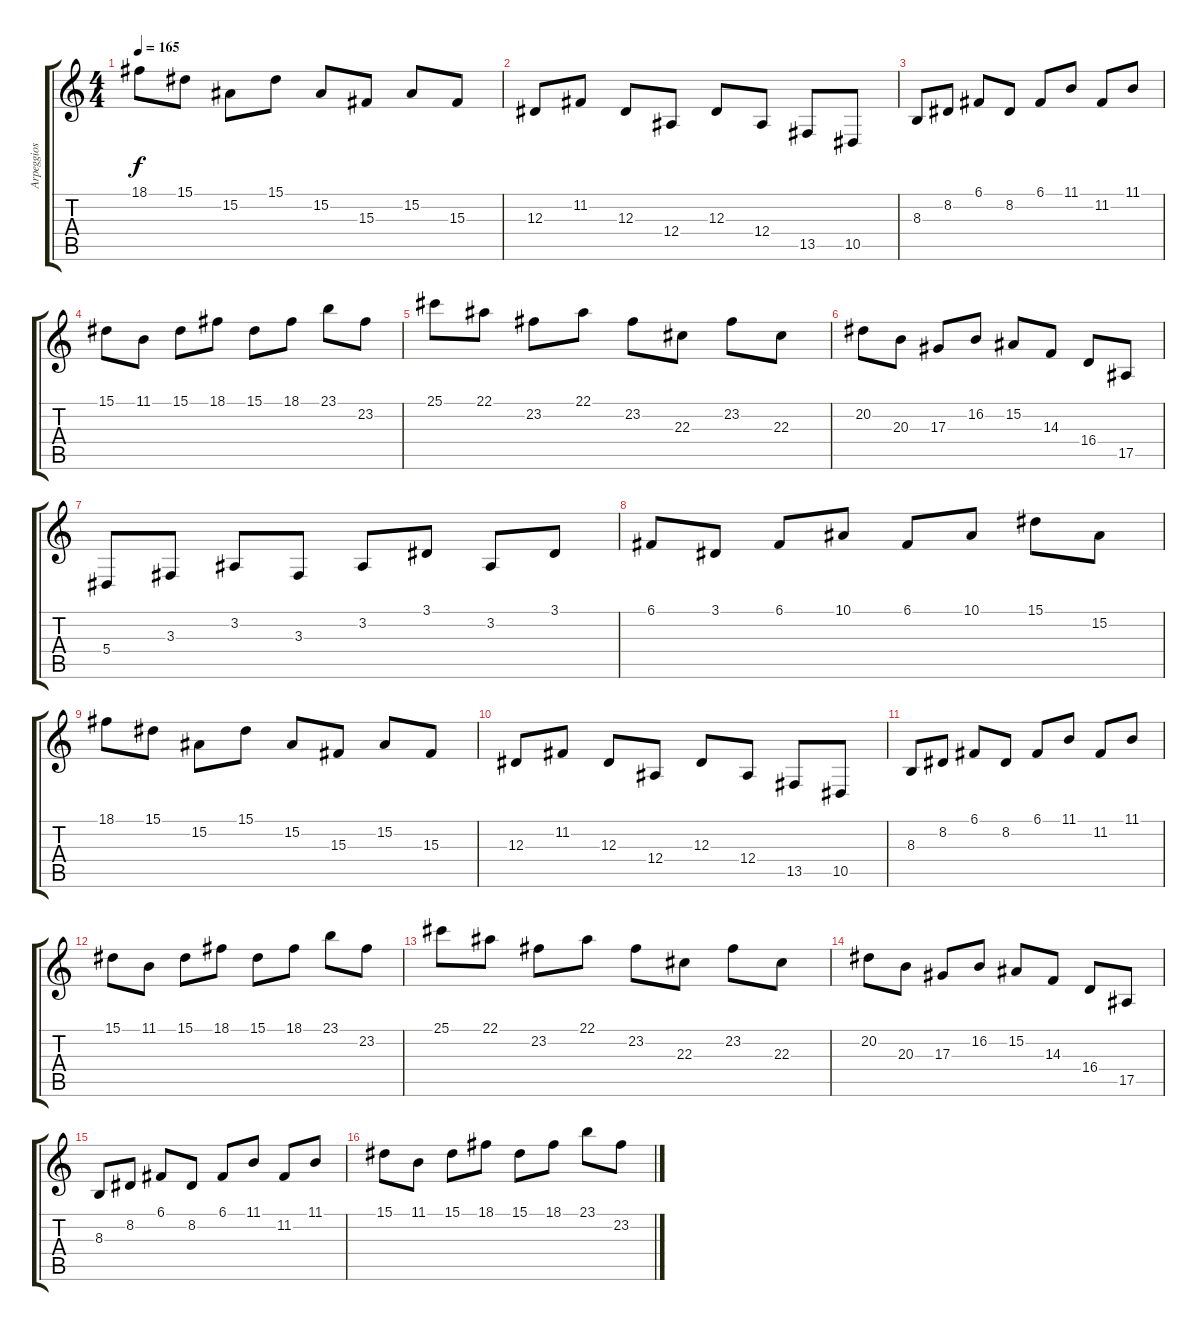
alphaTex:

\track ("Arpeggios" "Arpeggios") {instrument koto}
\staff {score tabs}
\tuning (C4 G3 Eb3 Bb2 F2 C2) {hide}
\ts (4 4)
\tempo 165
\clef g2
\ks c
18.1.8{dy f} 15.1.8 15.2.8 15.1.8 15.2.8 15.3.8 15.2.8 15.3.8 |
12.3.8 11.2.8 12.3.8 12.4.8 12.3.8 12.4.8 13.5.8 10.5.8 |
8.3.8 8.2.8 6.1.8 8.2.8 6.1.8 11.1.8 11.2.8 11.1.8 |
15.1.8 11.1.8 15.1.8 18.1.8 15.1.8 18.1.8 23.1.8 23.2.8 |
25.1.8 22.1.8 23.2.8 22.1.8 23.2.8 22.3.8 23.2.8 22.3.8 |
20.2.8 20.3.8 17.3.8 16.2.8 15.2.8 14.3.8 16.4.8 17.5.8 |
5.4.8 3.3.8 3.2.8 3.3.8 3.2.8 3.1.8 3.2.8 3.1.8 |
6.1.8 3.1.8 6.1.8 10.1.8 6.1.8 10.1.8 15.1.8 15.2.8 |
18.1.8 15.1.8 15.2.8 15.1.8 15.2.8 15.3.8 15.2.8 15.3.8 |
12.3.8 11.2.8 12.3.8 12.4.8 12.3.8 12.4.8 13.5.8 10.5.8 |
8.3.8 8.2.8 6.1.8 8.2.8 6.1.8 11.1.8 11.2.8 11.1.8 |
15.1.8 11.1.8 15.1.8 18.1.8 15.1.8 18.1.8 23.1.8 23.2.8 |
25.1.8 22.1.8 23.2.8 22.1.8 23.2.8 22.3.8 23.2.8 22.3.8 |
20.2.8 20.3.8 17.3.8 16.2.8 15.2.8 14.3.8 16.4.8 17.5.8 |
8.3.8 8.2.8 6.1.8 8.2.8 6.1.8 11.1.8 11.2.8 11.1.8 |
15.1.8 11.1.8 15.1.8 18.1.8 15.1.8 18.1.8 23.1.8 23.2.8
